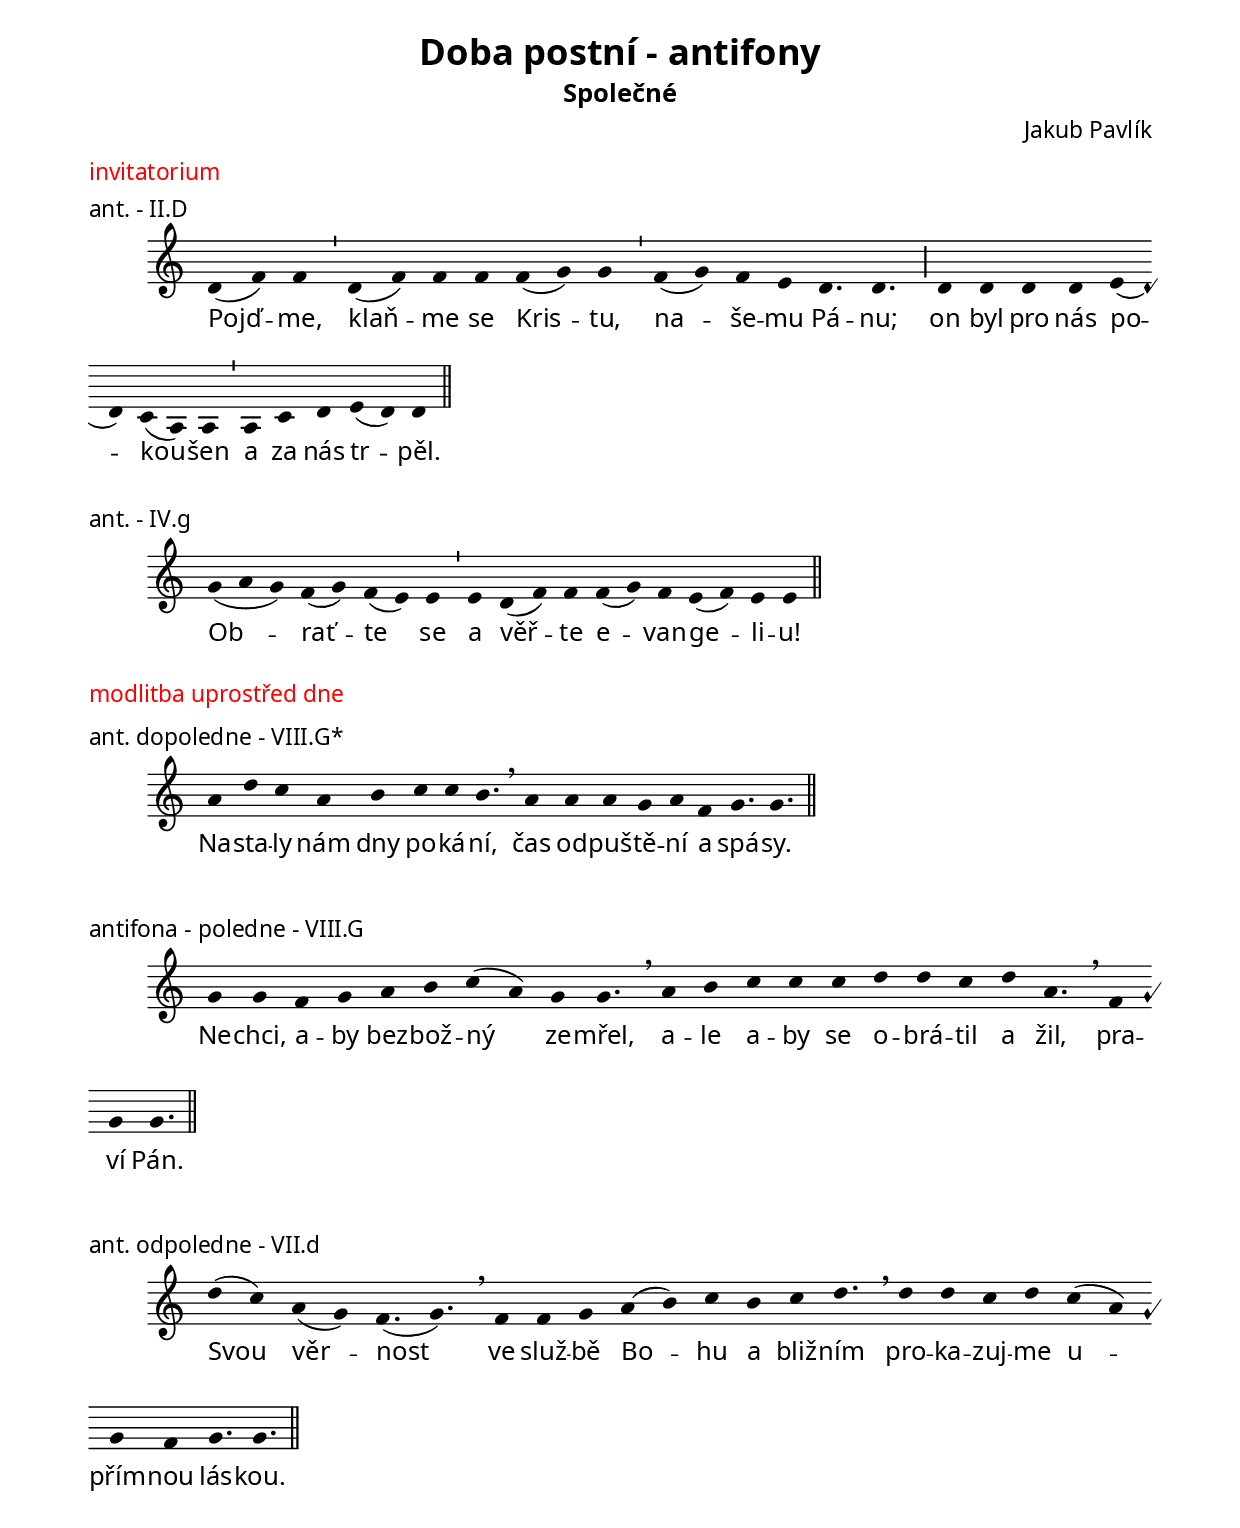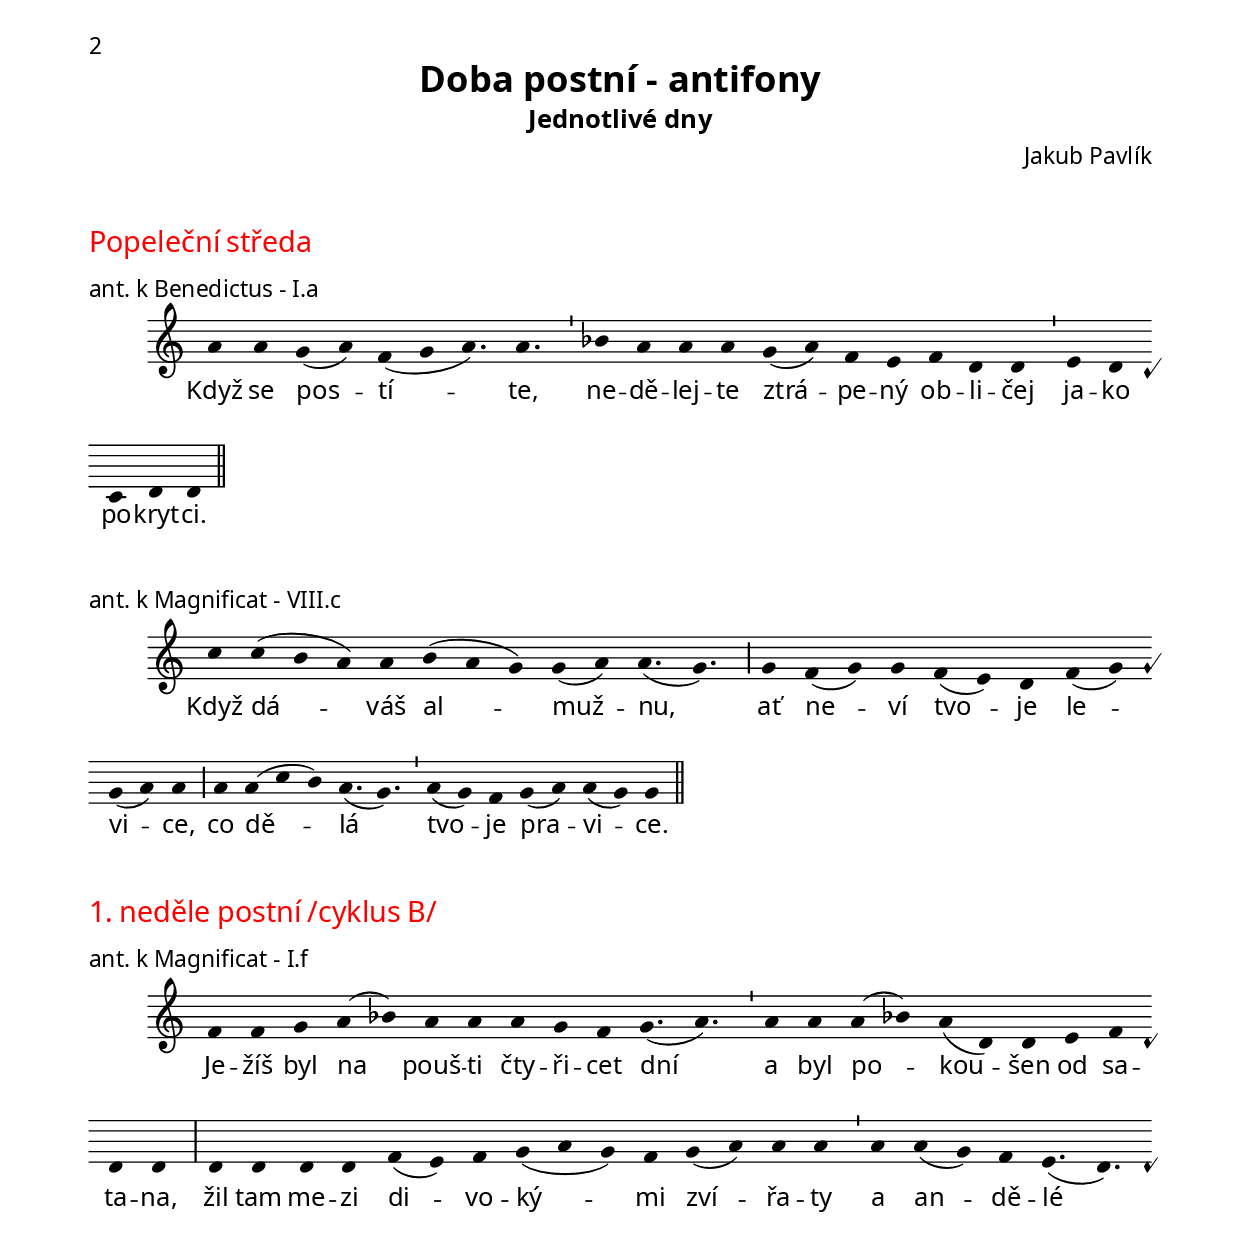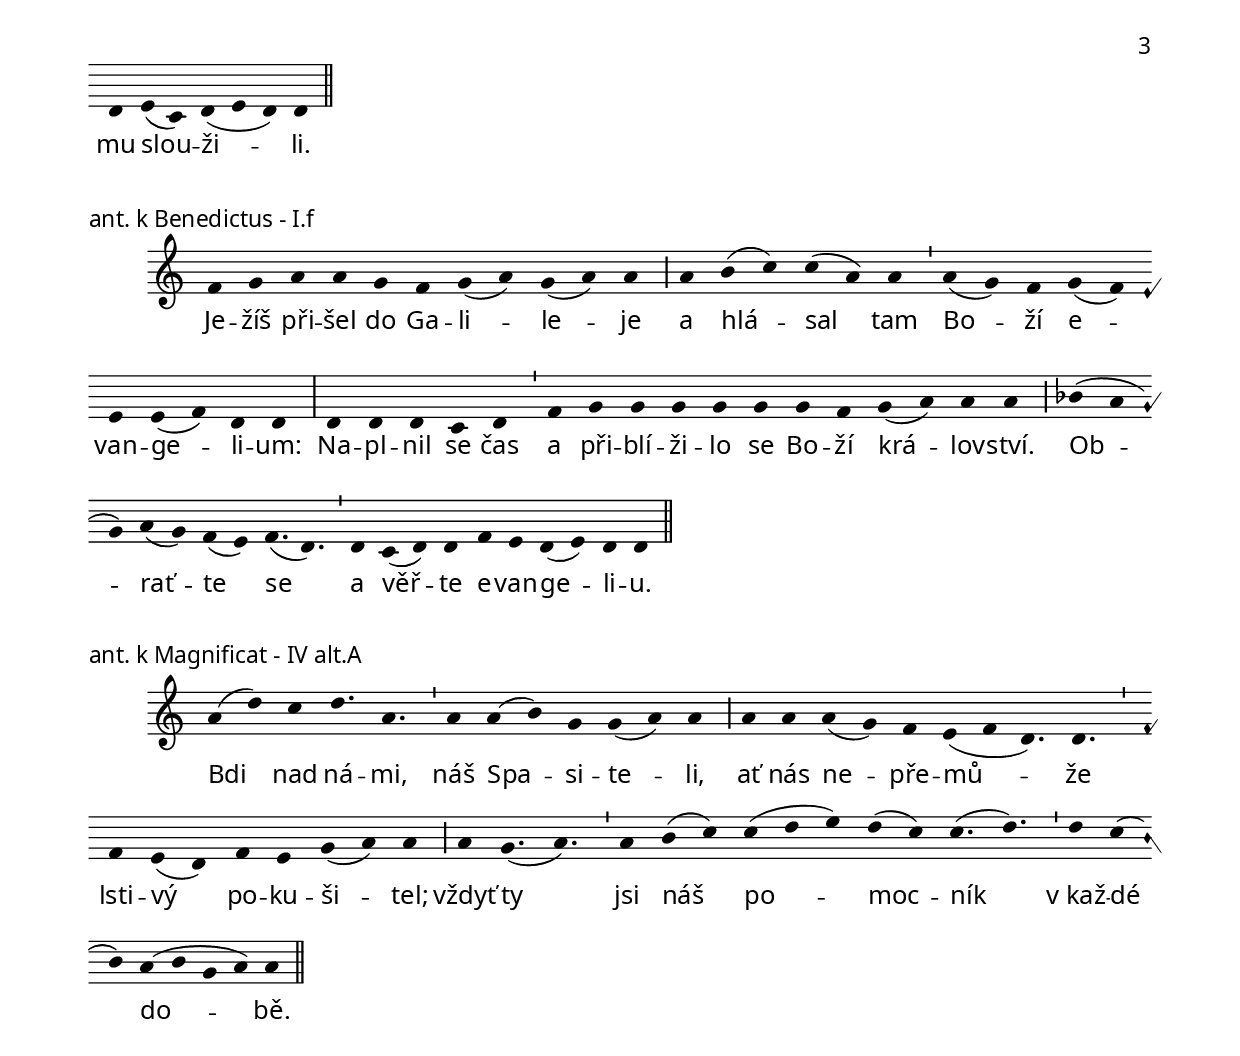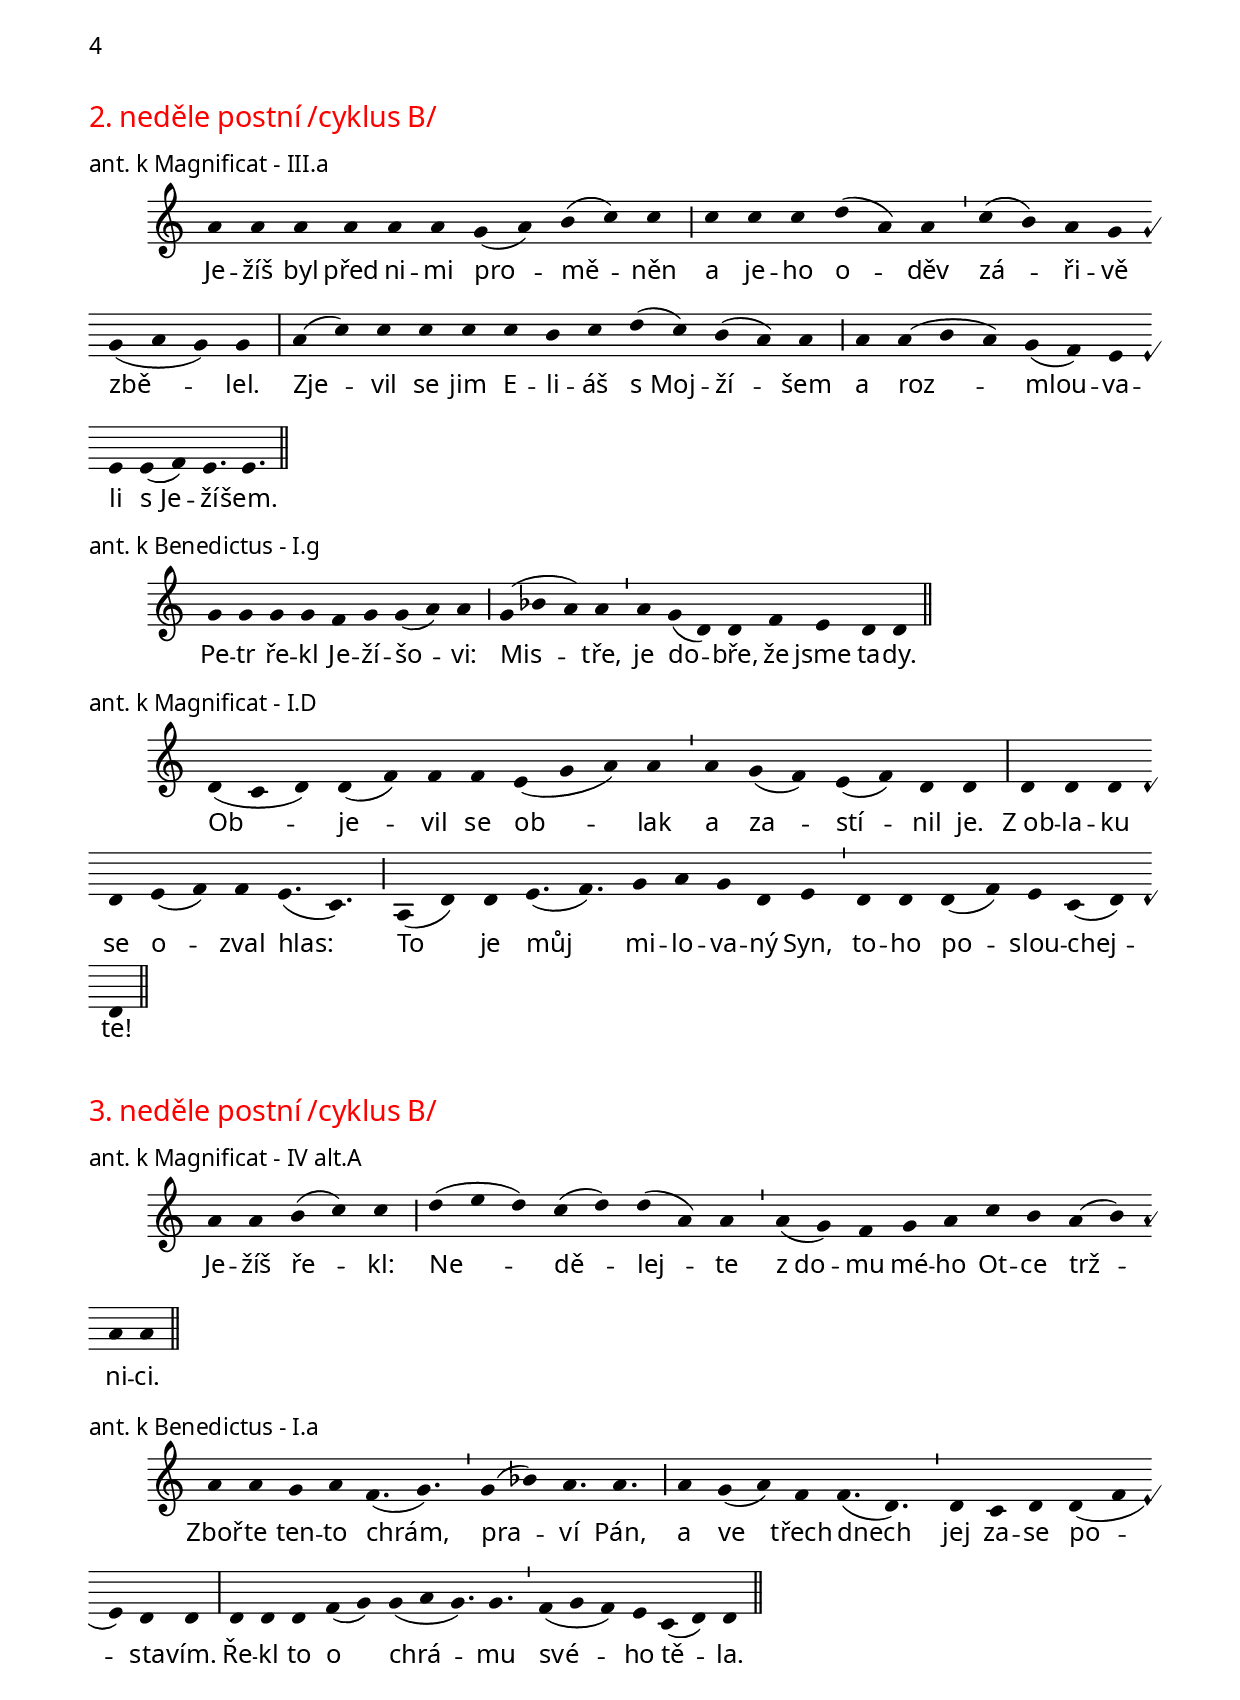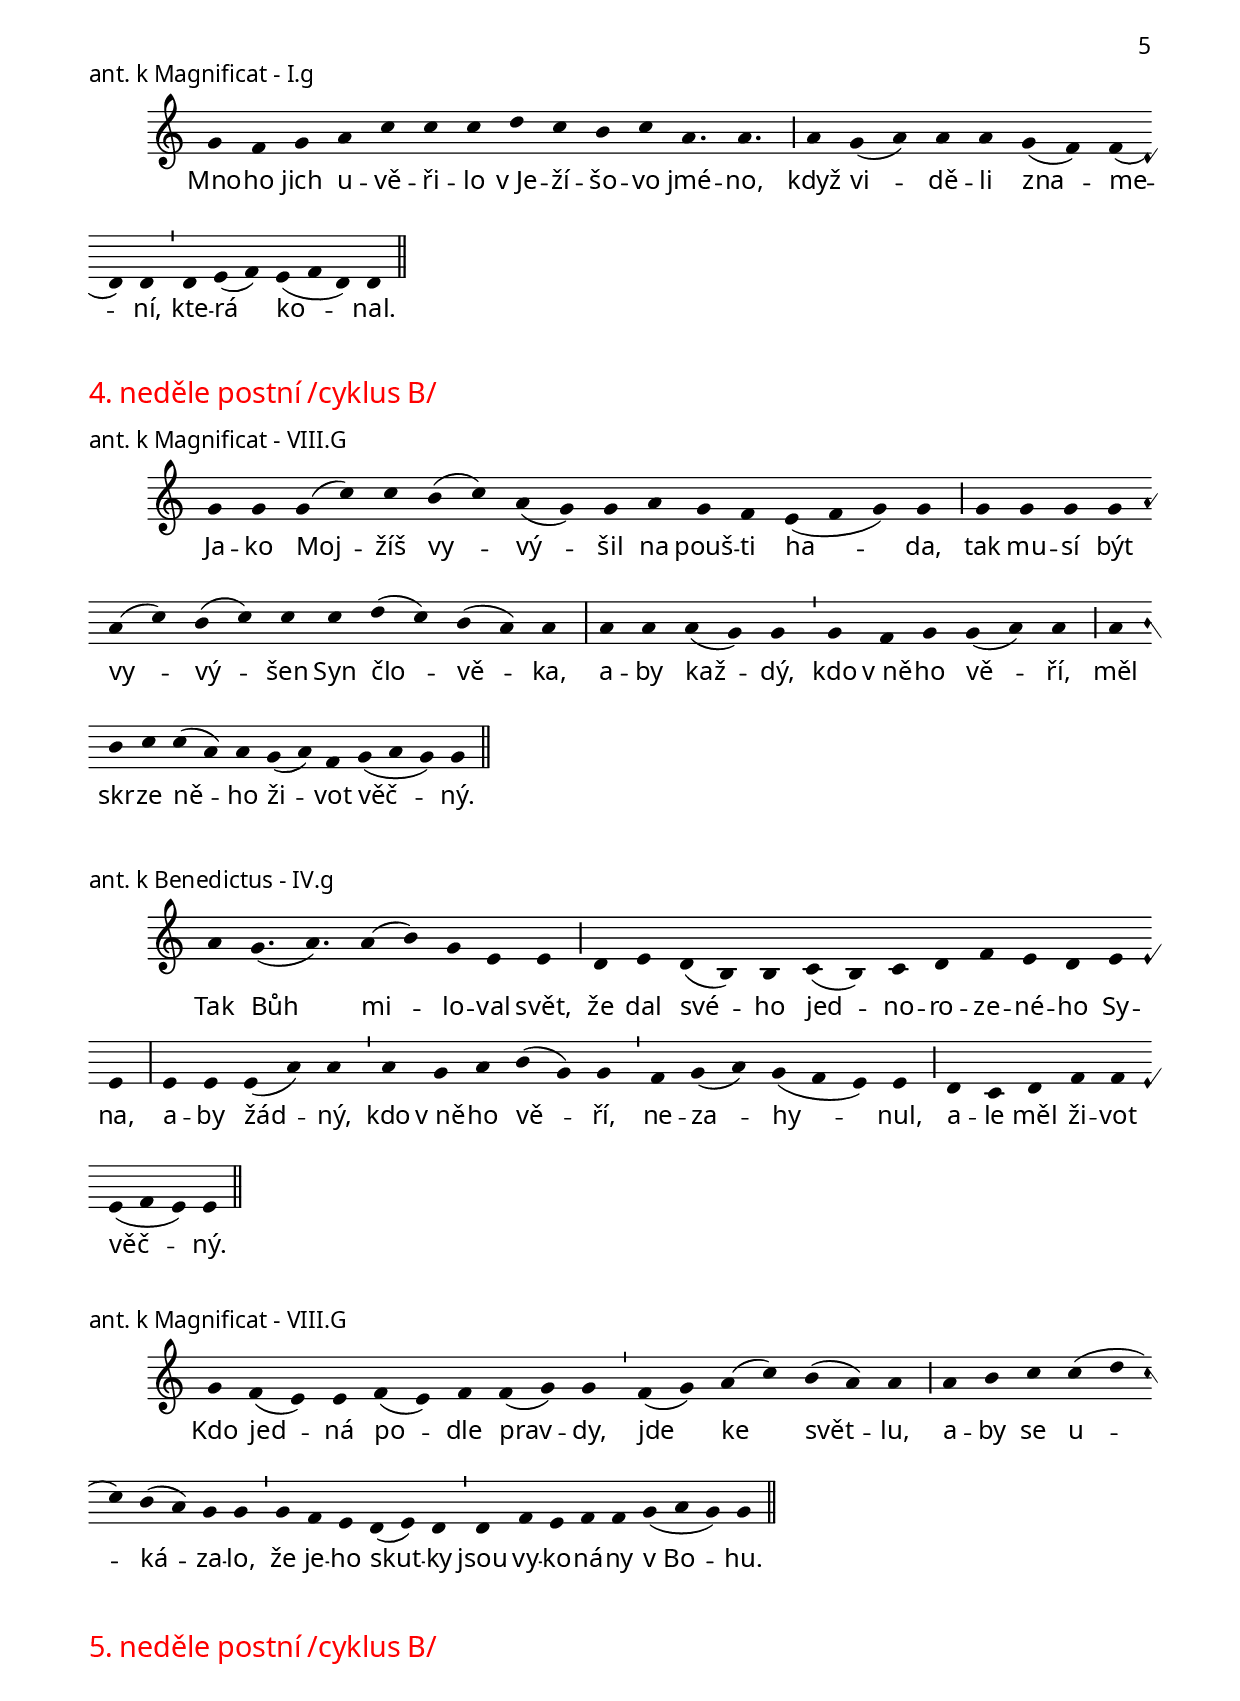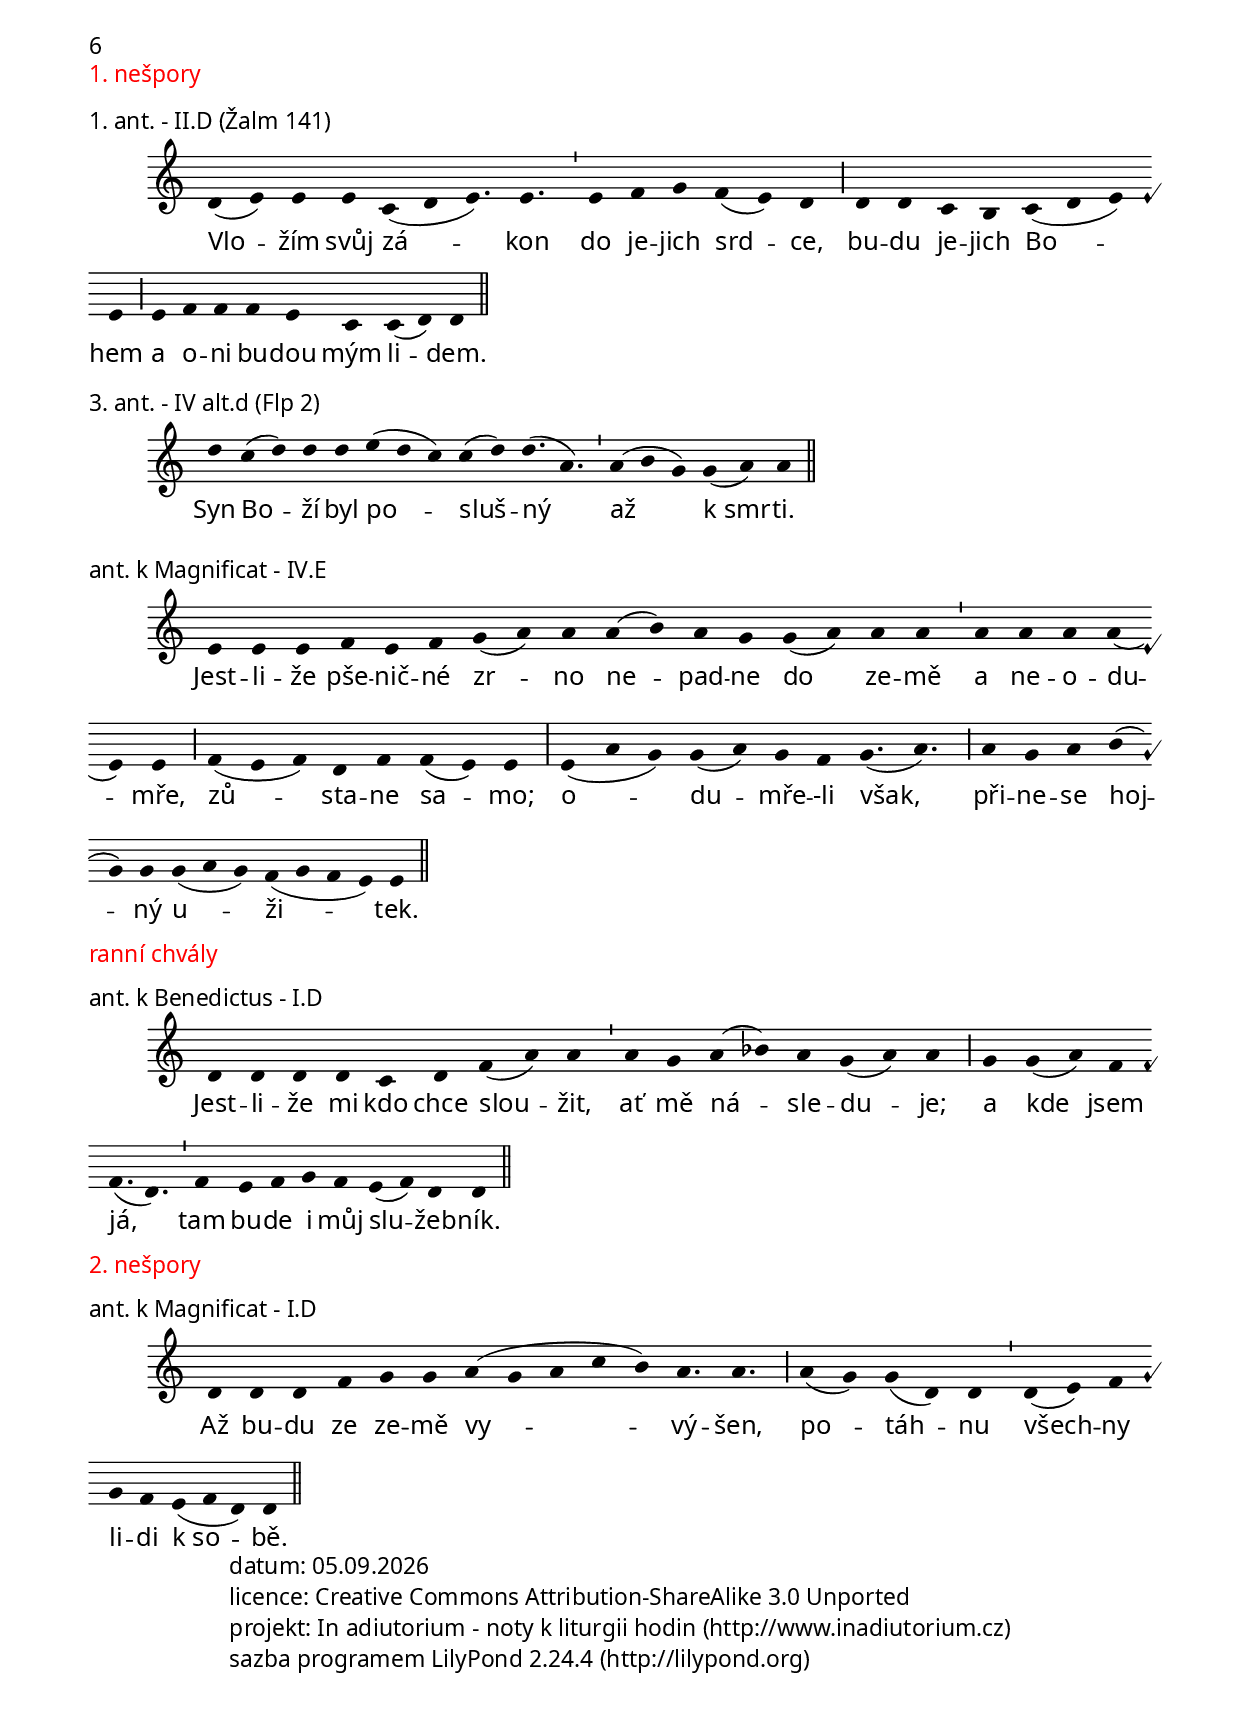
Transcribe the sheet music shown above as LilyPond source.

\version "2.14.2"

\header {
  title = "Doba postní - antifony"
  composer = "Jakub Pavlík"
}

\include "spolecne.ly"

\bookpart {
  \header {
    subtitle = "Společné"
  }
  
  \markup {\nadpisHodinka {"invitatorium"}}
  
  \score {
    \relative c' {
      \choralniRezim
      d4( f) f \barMin
      d( f) f f f( g) g \barMin f( g) f e d4. d \barMaior
      d4 d d d e( d) c( a) a \barMin a c d e( d) d \barFinalis
    }
    \addlyrics {
      Pojď -- me,
      klaň -- me se Kris -- tu, na -- še -- mu Pá -- nu;
      on byl pro nás po -- kou -- šen a za nás tr -- pěl.
    }
    \header {
      quid = "ant."
      modus = "II"
      differentia = "D" 
      psalmus = ""
      id = ""
      fons = "Z antifon pro Svatý týden."
      piece = \markup {\sestavTitulekBezZalmu}
    }
  }
  
  \score {
    \relative c'' {
      \choralniRezim
      g( a g) f( g) f( e) e \barMin
      e d( f) f f( g) f e( f) e e \barFinalis
    }
    \addlyrics {
      Ob -- rať -- te se 
      a věř -- te e -- van -- ge -- li -- u!
    }
    \header {
      quid = "ant."
      modus = "IV"
      differentia = "g" 
      psalmus = ""
      id = ""
      piece = \markup {\sestavTitulekBezZalmu}
    }
  }
  
  \markup {\nadpisHodinka {"modlitba uprostřed dne"}}
  
  \score {
    \relative c'' {
      \choralniRezim
      
      a4 d c a b c c b4. \breathe a4 a a g a f g4. g \bar "||"
    }
    \addlyrics {
      Na -- sta -- ly nám dny po -- ká -- ní, čas od -- puš -- tě -- ní a spá -- sy.
    }
    \header {
      quid = "ant. dopoledne"
      modus = "VIII"
      differentia = "G*" 
      psalmus = ""
      id = ""
      piece = \markup {\sestavTitulekBezZalmu}
    }
  }
  
  \score {
    \relative c'' {
      \choralniRezim
      
      g4 g f g a b c( a) g g4. \breathe a4 b c c c d d c d a4. \breathe f4 g g4. \bar "||"
    }
    \addlyrics {
      Ne -- chci, a -- by bez -- bož -- ný ze -- mřel, a -- le a -- by se o -- brá -- til a žil, pra -- ví Pán. 
    }
    \header {
      quid = "ant. v poledne"
      modus = "VIII"
      differentia = "G" 
      psalmus = ""
      id = ""
      piece = \markup {\sestavTitulekBezZalmu}
      piece = "antifona - poledne - VIII.G"
    }
  }
  
  \score {
    \relative c'' {
      \choralniRezim
      
      d4( c) a( g) f4.( g) \breathe f4 f g a( b) c b c d4. \breathe d4 d c d c( a) g f g4. g \bar "||"
    }
    \addlyrics {
      Svou věr -- nost ve služ -- bě Bo -- hu a bliž -- ním pro -- ka -- zuj -- me u -- přím -- nou lás -- kou.
    }
    \header {
      quid = "ant. odpoledne"
      modus = "VII"
      differentia = "d" 
      psalmus = ""
      id = ""
      piece = \markup {\sestavTitulekBezZalmu}
    }
  }
} % bookpart

\bookpart {
  \header {
    subtitle = "Jednotlivé dny"
  }
  
  \markup\nadpisDen{Popeleční středa}
  
  \score {
    \relative c'' {
      \choralniRezim
      a4 a g( a) f( g a4.) a \barMin
      bes4 a a a g( a) f e f d d \barMin e d c d d \barFinalis
    }
    \addlyrics {
      Když se pos -- tí -- te,
      ne -- dě -- lej -- te ztrá -- pe -- ný ob -- li -- čej
      ja -- ko po -- kryt -- ci.
    }
    \header {
      quid = "ant. k Benedictus"
      modus = "I"
      differentia = "a" 
      psalmus = ""
      id = ""
      piece = \markup {\sestavTitulekBezZalmu}
    }
  }
  
  \score {
    \relative c'' {
      \choralniRezim
      c4 c( b a) a b( a g) g( a) a4.( g) \barMaior
      g4 f( g) g f( e) d f( g) g( a) a \barMaior
      a a( c b) a4.( g) \barMin a4( g) f g( a) a( g) g \barFinalis
    }
    \addlyrics {
      Když dá -- váš al -- muž -- nu,
      ať ne -- ví tvo -- je le -- vi -- ce,
      co dě -- lá tvo -- je pra -- vi -- ce.
    }
    \header {
      quid = "ant. k Magnificat"
      modus = "VIII"
      differentia = "c" 
      psalmus = ""
      id = ""
      piece = \markup {\sestavTitulekBezZalmu}
    }
  }
  
  \markup\nadpisDen{1. neděle postní /cyklus B/}
  
  \score {
    \relative c' {
      \choralniRezim
      f4 f g a( bes) a a a g f g4.( a) \barMin
      a4 a a( bes) a( d,) d e f d d \barMax
      d d d d f( e) f g( a g) f g( a) a a \barMin
      a a( g) f e4.( d) d4 e( c) d( e d) d \barFinalis      
    }
    \addlyrics {
      Je -- žíš byl na pouš -- ti čty -- ři -- cet dní
      a byl po -- kou -- šen od sa -- ta -- na,
      žil tam me -- zi di -- vo -- ký -- mi zví -- řa -- ty
      a an -- dě -- lé mu slou -- ži -- li.
    }
    \header {
      quid = "ant. k Magnificat"
      modus = "I"
      differentia = "f" 
      psalmus = ""
      id = ""
      piece = \markup {\sestavTitulekBezZalmu}
    }
  }
  
  \score {
    \relative c' {
      \choralniRezim
      f4 g a a g f g( a) g( a) a \barMaior
      a b( c) c( a) a \barMin 
      a( g) f g( f) e e( f) d d \barMax
      
      d d d c d \barMin
      f g g g g g g f g( a) a a \barMaior
      bes( a g) a( g) f( e) f4.( d) \barMin
      d4 c( d) d f e d( e) d d \barFinalis
    }
    \addlyrics {
      Je -- žíš při -- šel do Ga -- li -- le -- je
      a hlá -- sal tam 
      Bo -- ží e -- van -- ge -- li -- um:
      
      Na -- pl -- nil se čas
      a při -- blí -- ži -- lo se Bo -- ží krá -- lov -- ství.
      Ob -- rať -- te se
      a věř -- te e -- van -- ge -- li -- u.
    }
    \header {
      quid = "ant. k Benedictus"
      modus = "I"
      differentia = "f"
      psalmus = ""
      id = ""
      fons = "3. neděle v mezidobí, cyklus B, 1. nešpory, k Magnificat"
      piece = \markup {\sestavTitulekBezZalmu}
    }
  }
  
  \score {
    \relative c'' {
      \choralniRezim
      a( d) c d4. a \barMin a4 a( b) g g( a) a \barMaior
      a a a( g) f e( f d4.) d \barMin f4 e( d) f e g( a) a \barMaior
      a g4.( a) \barMin a4 b( c) c( d e) d( c) c4.( d) \barMin d4 c( b) a( b g a) a \barFinalis
    }
    \addlyrics {
      Bdi nad ná -- mi, náš Spa -- si -- te -- li,
      ať nás ne -- pře -- mů -- že lsti -- vý po -- ku -- ši -- tel;
      vždyť ty jsi náš po -- moc -- ník v_kaž -- dé do -- bě.
    }
    \header {
      quid = "ant. k Magnificat"
      modus = "IV alt"
      differentia = "A" 
      psalmus = ""
      id = ""
      piece = \markup {\sestavTitulekBezZalmu}
    }
  }
  
  \pageBreak
  
  \markup\nadpisDen{2. neděle postní /cyklus B/}
  
  \score {
    \relative c'' {
      \choralniRezim
      a4 a a a a a g( a) b( c) c \barMaior
      c c c d( a) a \barMin c( b) a g g( a g) g \barMax
      a( c) c c c c b c d( c) b( a) a \barMaior
      a a( b a) g( f) e e e( f) e4. e \barFinalis
    }
    \addlyrics {
      Je -- žíš byl před ni -- mi pro -- mě -- něn
      a je -- ho o -- děv zá -- ři -- vě zbě -- lel.
      Zje -- vil se jim E -- li -- áš s_Moj -- ží -- šem
      a roz -- mlou -- va -- li s_Je -- ží -- šem.
    }
    \header {
      quid = "ant. k Magnificat"
      modus = "III"
      differentia = "a" 
      psalmus = ""
      id = ""
      piece = \markup {\sestavTitulekBezZalmu}
    }
  }
  
  \score {
    \relative c'' {
      \choralniRezim
      g4 g g g f g g( a) a \barMaior
      g4( bes a) a \barMin a g( d) d f e d d \barFinalis
    }
    \addlyrics {
      Pe -- tr ře -- kl Je -- ží -- šo -- vi:
      Mis -- tře, je do -- bře, že jsme ta -- dy.
    }
    \header {
      quid = "ant. k Benedictus"
      modus = "I"
      differentia = "g" 
      psalmus = ""
      id = ""
      piece = \markup {\sestavTitulekBezZalmu}
    }
  }
  
  \score {
    \relative c' {
      \choralniRezim
      d4( c d) d( f) f f e( g a) a \barMin a g( f) e( f) d d \barMax
      d4 d d d e( f) f e4.( c) \barMaior
      % a je mimo bezny rozsah modu I - ale budiz mi odpusteno.
      a4( d) d e4.( f) g4 a g d e \barMin
      d d d( f) e c( d) d \barFinalis
    }
    \addlyrics {
      Ob -- je -- vil se ob -- lak a za -- stí -- nil je.
      Z_ob -- la -- ku se o -- zval hlas:
      To je můj mi -- lo -- va -- ný Syn,
      to -- ho po -- slou -- chej -- te!
    }
    \header {
      quid = "ant. k Magnificat"
      modus = "I"
      differentia = "D" 
      psalmus = ""
      id = ""
      piece = \markup {\sestavTitulekBezZalmu}
    }
  }
    
  \markup\nadpisDen{3. neděle postní /cyklus B/}
  
  \score {
    \relative c'' {
      \choralniRezim
      a4 a b( c) c \barMaior
      % d e d c b a g a c b a( b) a a \barFinalis
      d( e d) c( d) d( a) a \barMin
      a( g) f g a c b a( b) a a \barFinalis
    }
    \addlyrics {
      Je -- žíš ře -- kl:
      Ne -- dě -- lej -- te z_do -- mu mé -- ho Ot -- ce trž -- ni -- ci.
    }
    \header {
      quid = "ant. k Magnificat"
      modus = "IV alt"
      differentia = "A" 
      psalmus = ""
      id = ""
      piece = \markup {\sestavTitulekBezZalmu}
    }
  }
  
  \score {
    \relative c'' {
      \choralniRezim
      a a g a f4.( g) \barMin g4( bes) a4. a \barMaior
      a4 g( a) f f4.( d) \barMin d4 c d d( f e) d d \barMax
      d d d f( g) g( a g4.) g \barMin f4( g f) e c( d) d \barFinalis
    }
    \addlyrics {
      Zboř -- te ten -- to chrám, pra -- ví Pán,
      a ve třech dnech jej za -- se po -- sta -- vím.
      Ře -- kl to o chrá -- mu své -- ho tě -- la.
    }
    \header {
      quid = "ant. k Benedictus"
      modus = "I"
      differentia = "a" 
      psalmus = ""
      id = ""
      fons = "velké kusy z: Bílá sobota, nešpory, 3. ant."
      piece = \markup {\sestavTitulekBezZalmu}
    }
  }
  
  \score {
    \relative c'' {
      \choralniRezim
      g4 f g a c c c d c b c a4. a \barMaior
      a4 g( a) a a g( f) f( d) d \barMin 
      d e( f) e( f d) d \barFinalis
    }
    \addlyrics {
      Mno -- ho jich u -- vě -- ři -- lo v_Je -- ží -- šo -- vo jmé -- no,
      když vi -- dě -- li zna -- me -- ní, kte -- rá ko -- nal.
    }
    \header {
      quid = "ant. k Magnificat"
      modus = "I"
      differentia = "g" 
      psalmus = ""
      id = ""
      piece = \markup {\sestavTitulekBezZalmu}
    }
  }
  
  \markup\nadpisDen{4. neděle postní /cyklus B/}
  
  \score {
    \relative c'' {
      \choralniRezim
      g4 g g( c) c b( c) a( g) g a g f e( f g) g \barMaior
      g g g g a( c) b( c) c c d( c) b( a) a \barMax
      a a a( g) g \barMin g f g g( a) a \barMaior
      a b c c( a) a g( a) f g( a g) g \barFinalis
    }
    \addlyrics {
      Ja -- ko Moj -- žíš vy -- vý -- šil na pouš -- ti ha -- da,
      tak mu -- sí být vy -- vý -- šen Syn člo -- vě -- ka,
      a -- by kaž -- dý, kdo v_ně -- ho vě -- ří,
      měl skr -- ze ně -- ho ži -- vot věč -- ný.
    }
    \header {
      quid = "ant. k Magnificat"
      modus = "VIII"
      differentia = "G" 
      psalmus = ""
      id = ""
      fons = "rozsáhlá výpůjčka melodie z: pondělí Svatého týdne, ant. k Magnificat"
      piece = \markup {\sestavTitulekBezZalmu}
    }
  }
  
  \score {
    \relative c'' {
      \choralniRezim
      a g4.( a) a4( b) g e e \barMaior
      d e d( b) b c( b) c d f e d e e \barMax
      e e e( a) a \barMin a g a b( g) g \barMin
      f g( a) g( f e) e \barMaior 
      d c d f f e( f e) e \barFinalis
    }
    \addlyrics {
      Tak Bůh mi -- lo -- val svět,
      že dal své -- ho jed -- no -- ro -- ze -- né -- ho Sy -- na,
      a -- by žád -- ný, kdo v_ně -- ho vě -- ří,
      ne -- za -- hy -- nul, 
      a -- le měl ži -- vot věč -- ný.
    }
    \header {
      quid = "ant. k Benedictus"
      modus = "IV"
      differentia = "g" 
      psalmus = ""
      id = ""
      piece = \markup {\sestavTitulekBezZalmu}
    }
  }
  
  \score {
    \relative c'' {
      \choralniRezim
      g4 f( e) e f( e) f f( g) g \barMin
      f( g) a( c) b( a) a \barMaior
      a b c c( d c) b( a) g g \barMin
      g f e d( e) d \barMin d f e f f g( a g) g \barFinalis
    }
    \addlyrics {
      Kdo jed -- ná po -- dle prav -- dy, 
      jde ke svět -- lu,
      a -- by se u -- ká -- za -- lo,
      že je -- ho skut -- ky jsou vy -- ko -- ná -- ny v_Bo -- hu.
    }
    \header {
      quid = "ant. k Magnificat"
      modus = "VIII"
      differentia = "G" 
      psalmus = ""
      id = ""
      piece = \markup {\sestavTitulekBezZalmu}
    }
  }
  
  \markup\nadpisDen{5. neděle postní /cyklus B/}
  
  \markup {\nadpisHodinka {"1. nešpory"}}

  \score {
    \relative c' {
      \choralniRezim
      d4( e) e e c( d e4.) e \barMin e4 f g f( e) d \barMaior
      d d c b c( d e) e \barMaior
      e f f f e c c( d) d \barFinalis
    }
    \addlyrics {
      Vlo -- žím svůj zá -- kon do je -- jich srd -- ce,
      bu -- du je -- jich Bo -- hem
      a o -- ni bu -- dou mým li -- dem.
    }
    \header {
      quid = "1. ant."
      modus = "II"
      differentia = "D" 
      psalmus = "Žalm 141"
      id = ""
      piece = \markup {\sestavTitulek}
    }
  }
  
  \score {
    \relative c' {
      \choralniRezim
      
    }
    \addlyrics {
      Všech -- no po -- va -- žu -- ji za ško -- du
      ve srov -- ná -- ní s_o -- ním ne -- smír -- ně cen -- ným
      po -- zná -- ním Je -- ží -- še Kris -- ta, své -- ho Pá -- na.
    }
    \header {
      quid = "2. ant."
      modus = ""
      differentia = "" 
      psalmus = "Žalm 142"
      id = ""
      piece = \markup {\sestavTitulek}
    }
  }
  
  \score {
    \relative c'' {
      \choralniRezim
      d4 c( d) d d e( d c) c( d) d4.( a) \barMin a4( b g) g( a) a \barFinalis
    }
    \addlyrics {
      Syn Bo -- ží byl po -- sluš -- ný až k_smr -- ti.
    }
    \header {
      quid = "3. ant."
      modus = "IV alt"
      differentia = "d" 
      psalmus = "Flp 2"
      id = ""
      fons = "Zelený čtvtek, antifona namísto responsoria (velký kus spol. textu i melodie)"
      piece = \markup {\sestavTitulek}
    }
  }

  \score {
    \relative c' {
      \choralniRezim
      e4 e e f e f g( a) a
      a( b) a g g( a) a a \barMin a
      a4 a a( e) e \barMaior
      f( e f) d f f( e) e \barMax
      e( a g) g( a) g f g4.( a) \barMaior
      a4 g a b( g) g g( a g) f( g f e) e \barFinalis
    }
    \addlyrics {
      Jest -- li -- že pše -- nič -- né zr -- no
      ne -- pad -- ne do ze -- mě a 
      ne -- o -- du -- mře,
      zů -- sta -- ne sa -- mo;
      o -- du -- mře -- -li však,
      při -- ne -- se hoj -- ný u -- ži -- tek.
    }
    \header {
      quid = "ant. k Magnificat"
      modus = "IV"
      differentia = "E" 
      psalmus = ""
      id = ""
      piece = \markup {\sestavTitulekBezZalmu}
    }
  }
  
  \markup {\nadpisHodinka {"ranní chvály"}}
  
  \score {
    \relative c' {
      \choralniRezim
      d4 d d d c d f( a) a \barMin
      a g a( bes) a g( a) a \barMaior
      g4 g( a) f f4.( d) \barMin 
      f4 e f g f e( f) d d \barFinalis
    }
    \addlyrics {
      Jest -- li -- že mi kdo chce slou -- žit,
      ať mě ná -- sle -- du -- je;
      a kde jsem já,
      tam bu -- de i můj slu -- žeb -- ník.
    }
    \header {
      quid = "ant. k Benedictus"
      modus = "I"
      differentia = "D" 
      psalmus = ""
      id = ""
      piece = \markup {\sestavTitulekBezZalmu}
    }
  }
  
  \markup {\nadpisHodinka {"2. nešpory"}}
  
  \score {
    \relative c' {
      \choralniRezim
      d4 d d f g g a( g a c b) a4. a \barMaior
      a4( g) g( d) d \barMin d( e) f g f e( f d) d \barFinalis
    }
    \addlyrics {
      Až bu -- du ze ze -- mě vy -- vý -- šen,
      po -- táh -- nu všech -- ny li -- di k_so -- bě.
    }
    \header {
      quid = "ant. k Magnificat"
      modus = "I"
      differentia = "D" 
      psalmus = ""
      id = ""
      piece = \markup {\sestavTitulekBezZalmu}
    }
  }
  
}